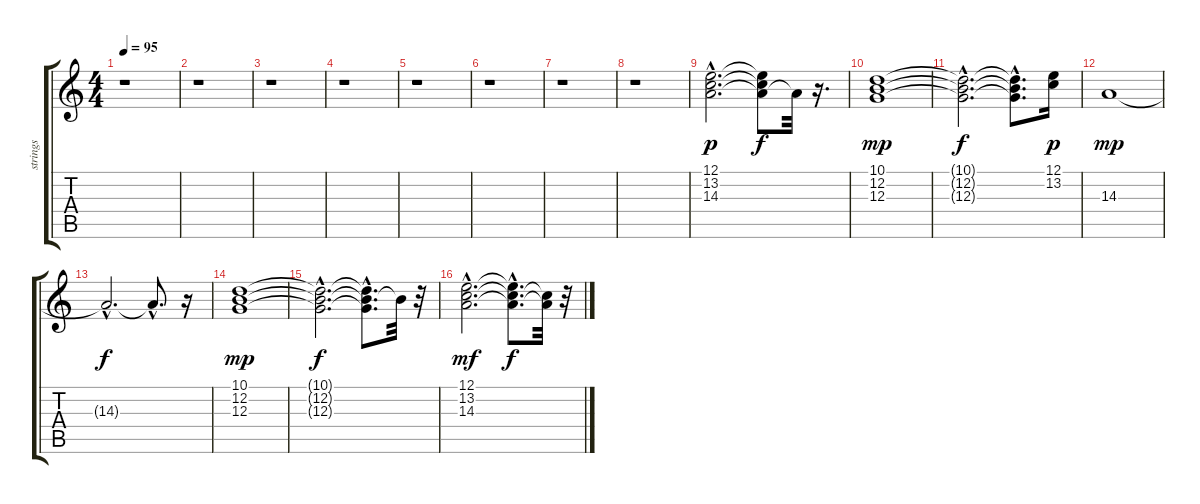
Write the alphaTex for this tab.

\track ("strings" "strings") {instrument stringensemble2}
\staff {score tabs}
\tuning (E4 B3 G3 D3 A2 E2) {hide}
\ts (4 4)
\tempo 95
\clef g2
\ks c
r.1{dy p instrument stringensemble2} |
r.1 |
r.1 |
r.1 |
r.1 |
r.1 |
r.1 |
r.1 |
(12.1{hac} 13.2{hac} 14.3{hac}).2{d balance 8 instrument pad2warm} (12.1{t} 13.2{t} 14.3{t}).8{dy f} 14.3{t}.32 r.16{d} |
(10.1 12.2 12.3).1{dy mp} |
(10.1{hac t} 12.2{hac t} 12.3{hac t}).2{d dy f} (10.1{t} 12.2{t} 12.3{hac t}).8{d} (12.1 13.2).16{dy p} |
14.3.1{dy mp} |
14.3{hac t}.2{d dy f} 14.3{hac t}.8{d} r.16 |
(10.1 12.2 12.3).1{dy mp} |
(10.1{hac t} 12.2{hac t} 12.3{hac t}).2{d dy f} (10.1{t} 12.2{hac t} 12.3{t}).8{d} 12.2{t}.32 r.32 |
(12.1{hac} 13.2{hac} 14.3{hac}).2{d dy mf} (12.1{hac t} 13.2{hac t} 14.3{hac t}).8{d dy f} (13.2{t} 14.3{t}).32 r.32
